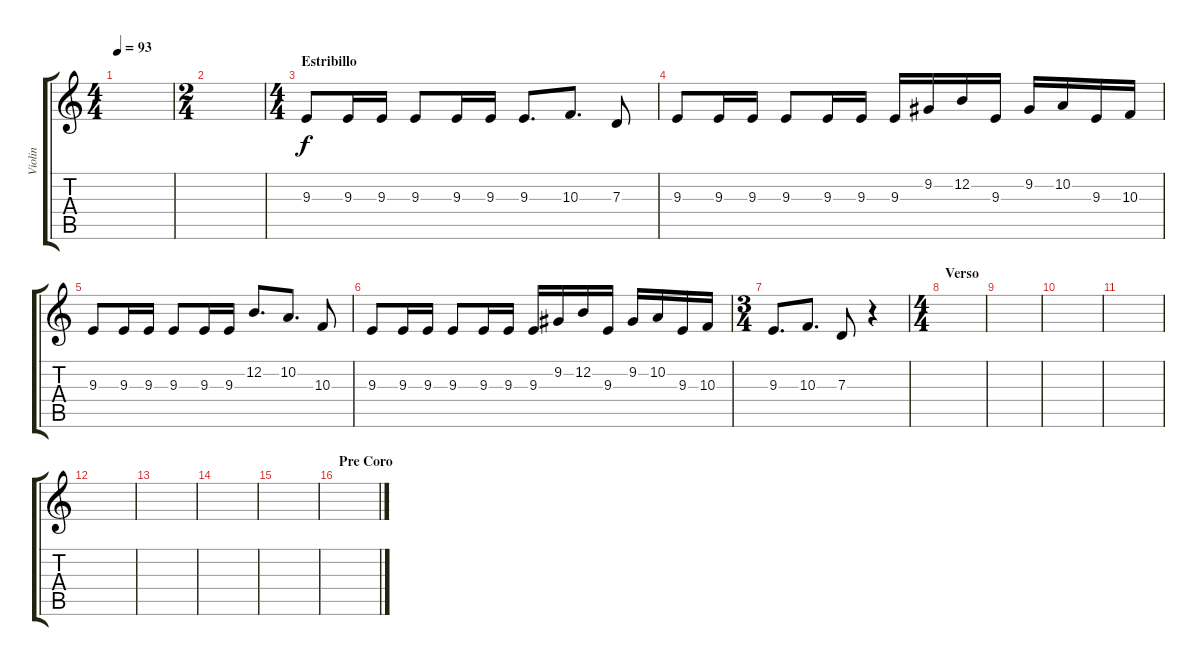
\track ("Violin" "Violin") {instrument violin}
\staff {score tabs}
\tuning (E4 B3 G3 D3 A2 E2) {hide}
\ts (4 4)
\tempo 93
\clef g2
\ks c
|
\ts (2 4)
|
\ts (4 4)
\section ("" "Estribillo")
9.3.8 9.3.16 9.3.16 9.3.8 9.3.16 9.3.16 9.3.8{d} 10.3.8{d} 7.3.8 |
9.3.8 9.3.16 9.3.16 9.3.8 9.3.16 9.3.16 9.3.16 9.2.16 12.2.16 9.3.16 9.2.16 10.2.16 9.3.16 10.3.16 |
9.3.8 9.3.16 9.3.16 9.3.8 9.3.16 9.3.16 12.2.8{d} 10.2.8{d} 10.3.8 |
9.3.8 9.3.16 9.3.16 9.3.8 9.3.16 9.3.16 9.3.16 9.2.16 12.2.16 9.3.16 9.2.16 10.2.16 9.3.16 10.3.16 |
\ts (3 4)
9.3.8{d} 10.3.8{d} 7.3.8 r.4 |
\ts (4 4)
\section ("" "Verso")
|
|
|
|
|
|
|
|
\section ("" "Pre Coro")
